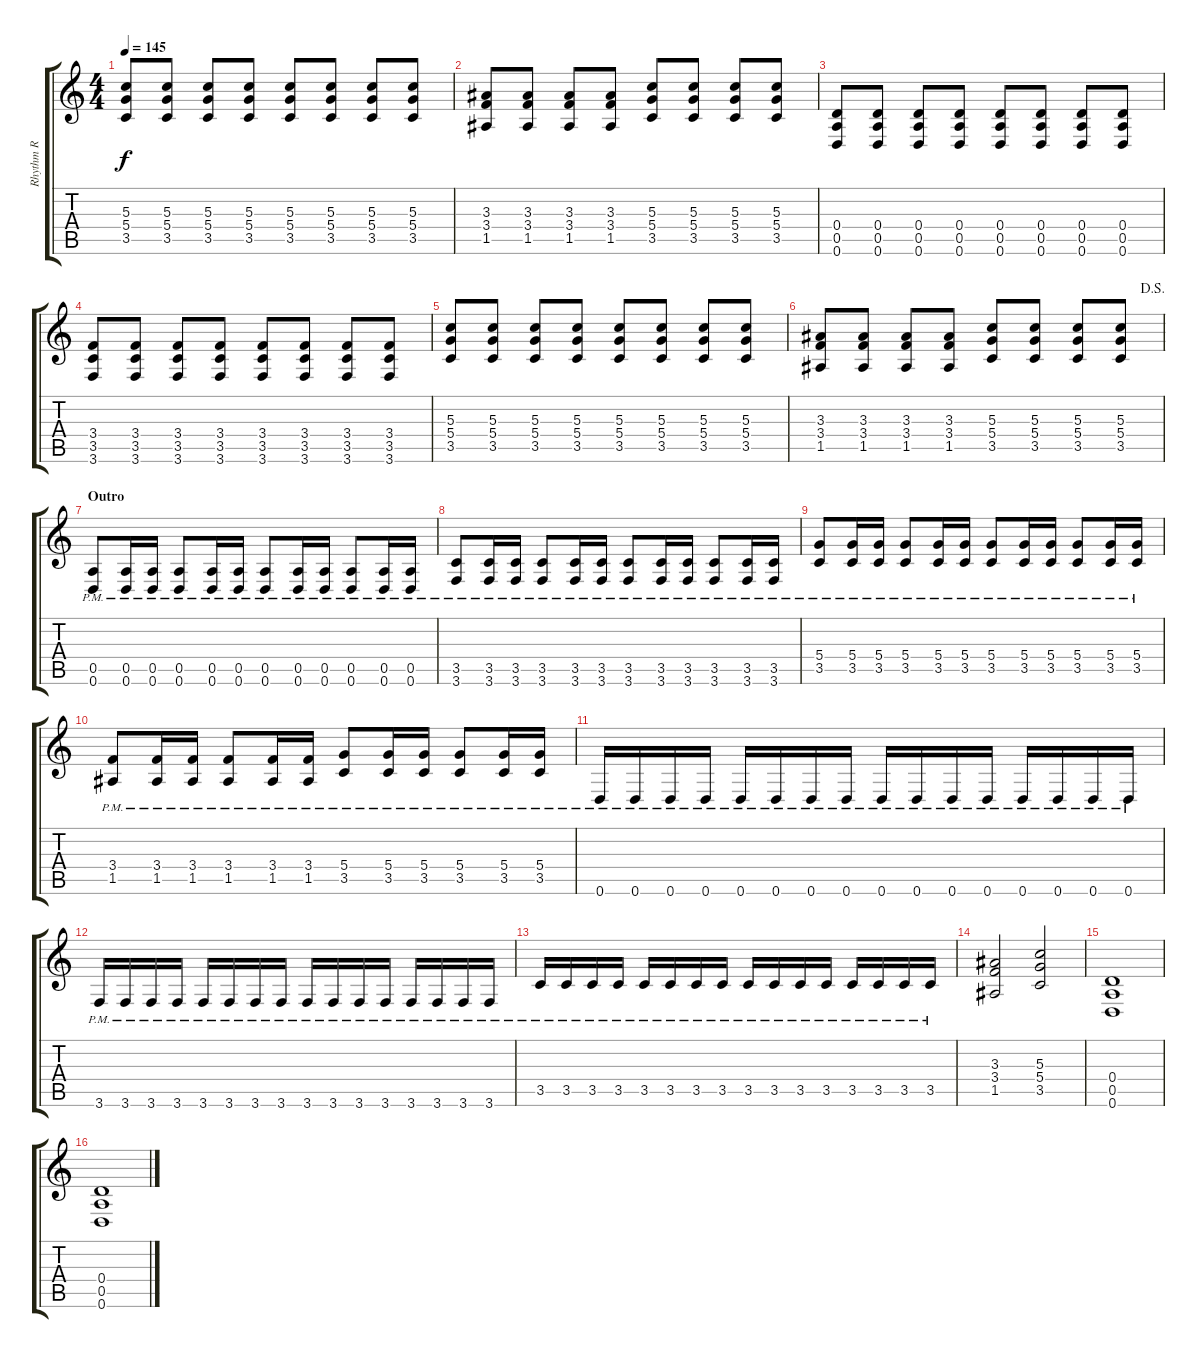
\track ("Rhythm R" "Rhythm R") {instrument distortionguitar}
\staff {score tabs}
\tuning (E4 B3 G3 D3 A2 D2) {hide}
\ts (4 4)
\tempo 145
\clef g2
\ks c
(5.3 5.4 3.5).8{dy f} (5.3 5.4 3.5).8 (5.3 5.4 3.5).8 (5.3 5.4 3.5).8 (5.3 5.4 3.5).8 (5.3 5.4 3.5).8 (5.3 5.4 3.5).8 (5.3 5.4 3.5).8 |
(3.3 3.4 1.5).8 (3.3 3.4 1.5).8 (3.3 3.4 1.5).8 (3.3 3.4 1.5).8 (5.3 5.4 3.5).8 (5.3 5.4 3.5).8 (5.3 5.4 3.5).8 (5.3 5.4 3.5).8 |
(0.4 0.5 0.6).8 (0.4 0.5 0.6).8 (0.4 0.5 0.6).8 (0.4 0.5 0.6).8 (0.4 0.5 0.6).8 (0.4 0.5 0.6).8 (0.4 0.5 0.6).8 (0.4 0.5 0.6).8 |
(3.4 3.5 3.6).8 (3.4 3.5 3.6).8 (3.4 3.5 3.6).8 (3.4 3.5 3.6).8 (3.4 3.5 3.6).8 (3.4 3.5 3.6).8 (3.4 3.5 3.6).8 (3.4 3.5 3.6).8 |
(5.3 5.4 3.5).8 (5.3 5.4 3.5).8 (5.3 5.4 3.5).8 (5.3 5.4 3.5).8 (5.3 5.4 3.5).8 (5.3 5.4 3.5).8 (5.3 5.4 3.5).8 (5.3 5.4 3.5).8 |
\jump dalsegno
(3.3 3.4 1.5).8 (3.3 3.4 1.5).8 (3.3 3.4 1.5).8 (3.3 3.4 1.5).8 (5.3 5.4 3.5).8 (5.3 5.4 3.5).8 (5.3 5.4 3.5).8 (5.3 5.4 3.5).8 |
\section ("" "Outro")
(0.5{pm} 0.6{pm}).8 (0.5{pm} 0.6{pm}).16 (0.5{pm} 0.6{pm}).16 (0.5{pm} 0.6{pm}).8 (0.5{pm} 0.6{pm}).16 (0.5{pm} 0.6{pm}).16 (0.5{pm} 0.6{pm}).8 (0.5{pm} 0.6{pm}).16 (0.5{pm} 0.6{pm}).16 (0.5{pm} 0.6{pm}).8 (0.5{pm} 0.6{pm}).16 (0.5{pm} 0.6{pm}).16 |
(3.5{pm} 3.6{pm}).8 (3.5{pm} 3.6{pm}).16 (3.5{pm} 3.6{pm}).16 (3.5{pm} 3.6{pm}).8 (3.5{pm} 3.6{pm}).16 (3.5{pm} 3.6{pm}).16 (3.5{pm} 3.6{pm}).8 (3.5{pm} 3.6{pm}).16 (3.5{pm} 3.6{pm}).16 (3.5{pm} 3.6{pm}).8 (3.5{pm} 3.6{pm}).16 (3.5{pm} 3.6{pm}).16 |
(5.4{pm} 3.5{pm}).8 (5.4{pm} 3.5{pm}).16 (5.4{pm} 3.5{pm}).16 (5.4{pm} 3.5{pm}).8 (5.4{pm} 3.5{pm}).16 (5.4{pm} 3.5{pm}).16 (5.4{pm} 3.5{pm}).8 (5.4{pm} 3.5{pm}).16 (5.4{pm} 3.5{pm}).16 (5.4{pm} 3.5{pm}).8 (5.4{pm} 3.5{pm}).16 (5.4{pm} 3.5{pm}).16 |
(3.4{pm} 1.5{pm}).8 (3.4{pm} 1.5{pm}).16 (3.4{pm} 1.5{pm}).16 (3.4{pm} 1.5{pm}).8 (3.4{pm} 1.5{pm}).16 (3.4{pm} 1.5{pm}).16 (5.4{pm} 3.5{pm}).8 (5.4{pm} 3.5{pm}).16 (5.4{pm} 3.5{pm}).16 (5.4{pm} 3.5{pm}).8 (5.4{pm} 3.5{pm}).16 (5.4{pm} 3.5{pm}).16 |
0.6{pm}.16 0.6{pm}.16 0.6{pm}.16 0.6{pm}.16 0.6{pm}.16 0.6{pm}.16 0.6{pm}.16 0.6{pm}.16 0.6{pm}.16 0.6{pm}.16 0.6{pm}.16 0.6{pm}.16 0.6{pm}.16 0.6{pm}.16 0.6{pm}.16 0.6{pm}.16 |
3.6{pm}.16 3.6{pm}.16 3.6{pm}.16 3.6{pm}.16 3.6{pm}.16 3.6{pm}.16 3.6{pm}.16 3.6{pm}.16 3.6{pm}.16 3.6{pm}.16 3.6{pm}.16 3.6{pm}.16 3.6{pm}.16 3.6{pm}.16 3.6{pm}.16 3.6{pm}.16 |
3.5{pm}.16 3.5{pm}.16 3.5{pm}.16 3.5{pm}.16 3.5{pm}.16 3.5{pm}.16 3.5{pm}.16 3.5{pm}.16 3.5{pm}.16 3.5{pm}.16 3.5{pm}.16 3.5{pm}.16 3.5{pm}.16 3.5{pm}.16 3.5{pm}.16 3.5{pm}.16 |
(3.3 3.4 1.5).2 (5.3 5.4 3.5).2 |
(0.4 0.5 0.6).1 |
(0.4 0.5 0.6).1
